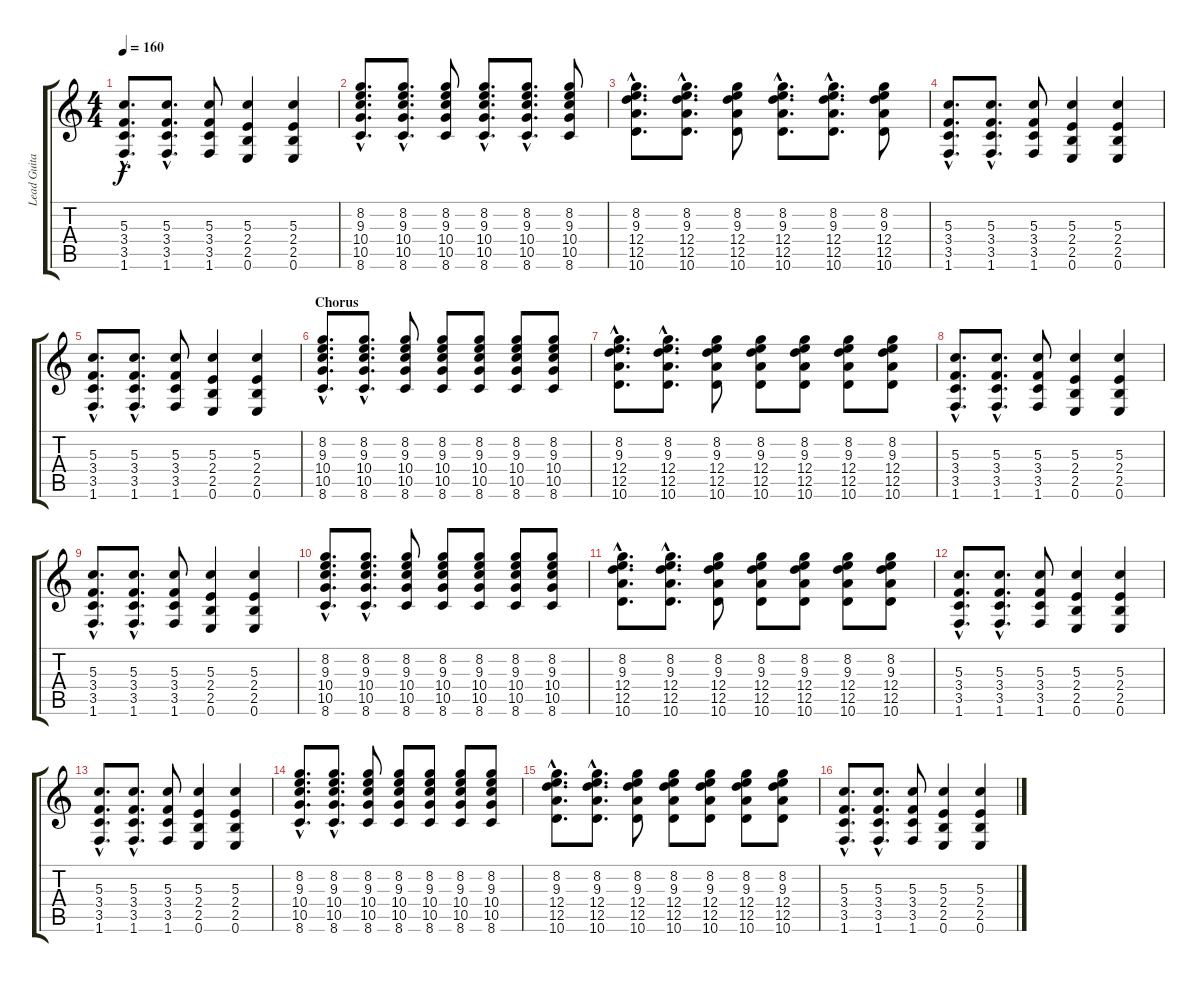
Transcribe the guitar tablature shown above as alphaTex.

\track ("Lead Guitar" "Lead Guita") {instrument overdrivenguitar}
\staff {score tabs}
\tuning (E4 B3 G3 D3 A2 E2) {hide}
\ts (4 4)
\tempo 160
\clef g2
\ks c
(5.3{hac} 3.4{hac} 3.5{hac} 1.6{hac}).8{d dy f} (5.3{hac} 3.4{hac} 3.5{hac} 1.6{hac}).8{d} (5.3 3.4 3.5 1.6).8 (5.3 2.4 2.5 0.6).4 (5.3 2.4 2.5 0.6).4 |
(8.2{hac} 9.3{hac} 10.4{hac} 10.5{hac} 8.6{hac}).8{d} (8.2{hac} 9.3{hac} 10.4{hac} 10.5{hac} 8.6{hac}).8{d} (8.2 9.3 10.4 10.5 8.6).8 (8.2{hac} 9.3{hac} 10.4{hac} 10.5{hac} 8.6{hac}).8{d} (8.2{hac} 9.3{hac} 10.4{hac} 10.5{hac} 8.6{hac}).8{d} (8.2 9.3 10.4 10.5 8.6).8 |
(8.2{hac} 9.3{hac} 12.4{hac} 12.5{hac} 10.6{hac}).8{d} (8.2{hac} 9.3{hac} 12.4{hac} 12.5{hac} 10.6{hac}).8{d} (8.2 9.3 12.4 12.5 10.6).8 (8.2{hac} 9.3{hac} 12.4{hac} 12.5{hac} 10.6{hac}).8{d} (8.2{hac} 9.3{hac} 12.4{hac} 12.5{hac} 10.6{hac}).8{d} (8.2 9.3 12.4 12.5 10.6).8 |
(5.3{hac} 3.4{hac} 3.5{hac} 1.6{hac}).8{d} (5.3{hac} 3.4{hac} 3.5{hac} 1.6{hac}).8{d} (5.3 3.4 3.5 1.6).8 (5.3 2.4 2.5 0.6).4 (5.3 2.4 2.5 0.6).4 |
(5.3{hac} 3.4{hac} 3.5{hac} 1.6{hac}).8{d} (5.3{hac} 3.4{hac} 3.5{hac} 1.6{hac}).8{d} (5.3 3.4 3.5 1.6).8 (5.3 2.4 2.5 0.6).4 (5.3 2.4 2.5 0.6).4 |
\section ("" "Chorus")
(8.2{hac} 9.3{hac} 10.4{hac} 10.5{hac} 8.6{hac}).8{d} (8.2{hac} 9.3{hac} 10.4{hac} 10.5{hac} 8.6{hac}).8{d} (8.2 9.3 10.4 10.5 8.6).8 (8.2 9.3 10.4 10.5 8.6).8 (8.2 9.3 10.4 10.5 8.6).8 (8.2 9.3 10.4 10.5 8.6).8 (8.2 9.3 10.4 10.5 8.6).8 |
(8.2{hac} 9.3{hac} 12.4{hac} 12.5{hac} 10.6{hac}).8{d} (8.2{hac} 9.3{hac} 12.4{hac} 12.5{hac} 10.6{hac}).8{d} (8.2 9.3 12.4 12.5 10.6).8 (8.2 9.3 12.4 12.5 10.6).8 (8.2 9.3 12.4 12.5 10.6).8 (8.2 9.3 12.4 12.5 10.6).8 (8.2 9.3 12.4 12.5 10.6).8 |
(5.3{hac} 3.4{hac} 3.5{hac} 1.6{hac}).8{d} (5.3{hac} 3.4{hac} 3.5{hac} 1.6{hac}).8{d} (5.3 3.4 3.5 1.6).8 (5.3 2.4 2.5 0.6).4 (5.3 2.4 2.5 0.6).4 |
(5.3{hac} 3.4{hac} 3.5{hac} 1.6{hac}).8{d} (5.3{hac} 3.4{hac} 3.5{hac} 1.6{hac}).8{d} (5.3 3.4 3.5 1.6).8 (5.3 2.4 2.5 0.6).4 (5.3 2.4 2.5 0.6).4 |
(8.2{hac} 9.3{hac} 10.4{hac} 10.5{hac} 8.6{hac}).8{d} (8.2{hac} 9.3{hac} 10.4{hac} 10.5{hac} 8.6{hac}).8{d} (8.2 9.3 10.4 10.5 8.6).8 (8.2 9.3 10.4 10.5 8.6).8 (8.2 9.3 10.4 10.5 8.6).8 (8.2 9.3 10.4 10.5 8.6).8 (8.2 9.3 10.4 10.5 8.6).8 |
(8.2{hac} 9.3{hac} 12.4{hac} 12.5{hac} 10.6{hac}).8{d} (8.2{hac} 9.3{hac} 12.4{hac} 12.5{hac} 10.6{hac}).8{d} (8.2 9.3 12.4 12.5 10.6).8 (8.2 9.3 12.4 12.5 10.6).8 (8.2 9.3 12.4 12.5 10.6).8 (8.2 9.3 12.4 12.5 10.6).8 (8.2 9.3 12.4 12.5 10.6).8 |
(5.3{hac} 3.4{hac} 3.5{hac} 1.6{hac}).8{d} (5.3{hac} 3.4{hac} 3.5{hac} 1.6{hac}).8{d} (5.3 3.4 3.5 1.6).8 (5.3 2.4 2.5 0.6).4 (5.3 2.4 2.5 0.6).4 |
(5.3{hac} 3.4{hac} 3.5{hac} 1.6{hac}).8{d} (5.3{hac} 3.4{hac} 3.5{hac} 1.6{hac}).8{d} (5.3 3.4 3.5 1.6).8 (5.3 2.4 2.5 0.6).4 (5.3 2.4 2.5 0.6).4 |
(8.2{hac} 9.3{hac} 10.4{hac} 10.5{hac} 8.6{hac}).8{d} (8.2{hac} 9.3{hac} 10.4{hac} 10.5{hac} 8.6{hac}).8{d} (8.2 9.3 10.4 10.5 8.6).8 (8.2 9.3 10.4 10.5 8.6).8 (8.2 9.3 10.4 10.5 8.6).8 (8.2 9.3 10.4 10.5 8.6).8 (8.2 9.3 10.4 10.5 8.6).8 |
(8.2{hac} 9.3{hac} 12.4{hac} 12.5{hac} 10.6{hac}).8{d} (8.2{hac} 9.3{hac} 12.4{hac} 12.5{hac} 10.6{hac}).8{d} (8.2 9.3 12.4 12.5 10.6).8 (8.2 9.3 12.4 12.5 10.6).8 (8.2 9.3 12.4 12.5 10.6).8 (8.2 9.3 12.4 12.5 10.6).8 (8.2 9.3 12.4 12.5 10.6).8 |
(5.3{hac} 3.4{hac} 3.5{hac} 1.6{hac}).8{d} (5.3{hac} 3.4{hac} 3.5{hac} 1.6{hac}).8{d} (5.3 3.4 3.5 1.6).8 (5.3 2.4 2.5 0.6).4 (5.3 2.4 2.5 0.6).4
